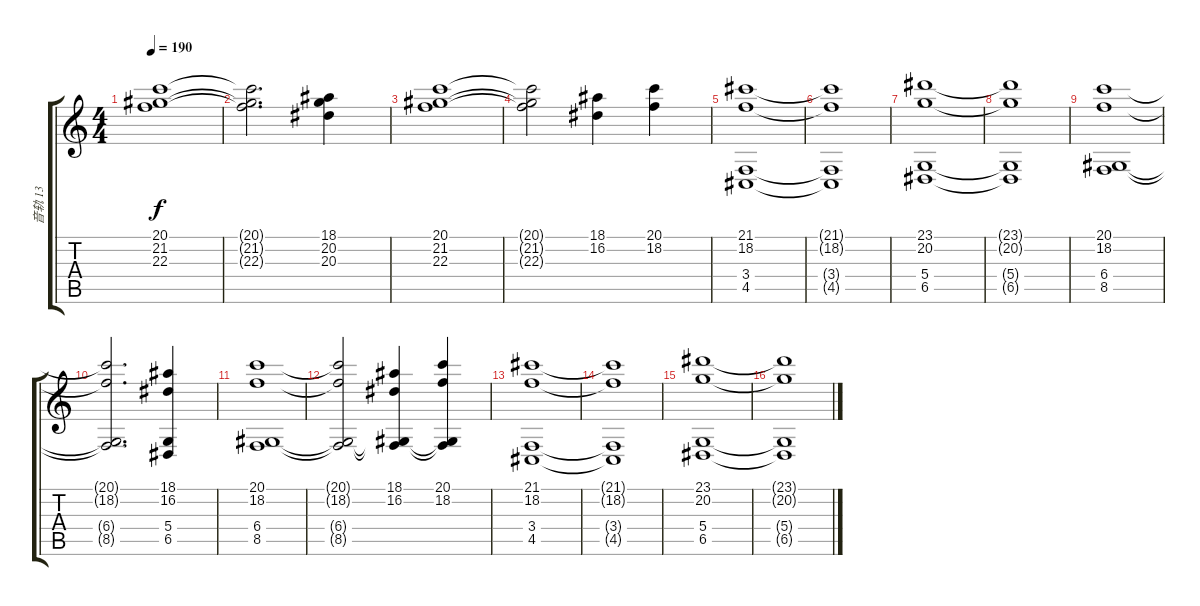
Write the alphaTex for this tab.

\track ("音轨 13" "音轨 13") {instrument pad5bowed}
\staff {score tabs}
\tuning (E4 B3 G3 D3 A2 E2) {hide}
\ts (4 4)
\tempo 190
\clef g2
\ks c
(20.1 21.2 22.3).1{dy f} |
(20.1{t} 21.2{t} 22.3{t}).2{d} (18.1 20.2 20.3).4 |
(20.1 21.2 22.3).1 |
(20.1{t} 21.2{t} 22.3{t}).2 (18.1 16.2).4 (20.1 18.2).4 |
(21.1 18.2 3.4 4.5).1 |
(21.1{t} 18.2{t} 3.4{t} 4.5{t}).1 |
(23.1 20.2 5.4 6.5).1 |
(23.1{t} 20.2{t} 5.4{t} 6.5{t}).1 |
(20.1 18.2 6.4 8.5).1 |
(20.1{t} 18.2{t} 6.4{t} 8.5{t}).2{d} (18.1 16.2 5.4 6.5).4 |
(20.1 18.2 6.4 8.5).1 |
(20.1{t} 18.2{t} 6.4{t} 8.5{t}).2 (18.1 16.2 6.4{t} 8.5{t}).4 (20.1 18.2 6.4{t} 8.5{t}).4 |
(21.1 18.2 3.4 4.5).1 |
(21.1{t} 18.2{t} 3.4{t} 4.5{t}).1 |
(23.1 20.2 5.4 6.5).1 |
(23.1{t} 20.2{t} 5.4{t} 6.5{t}).1
